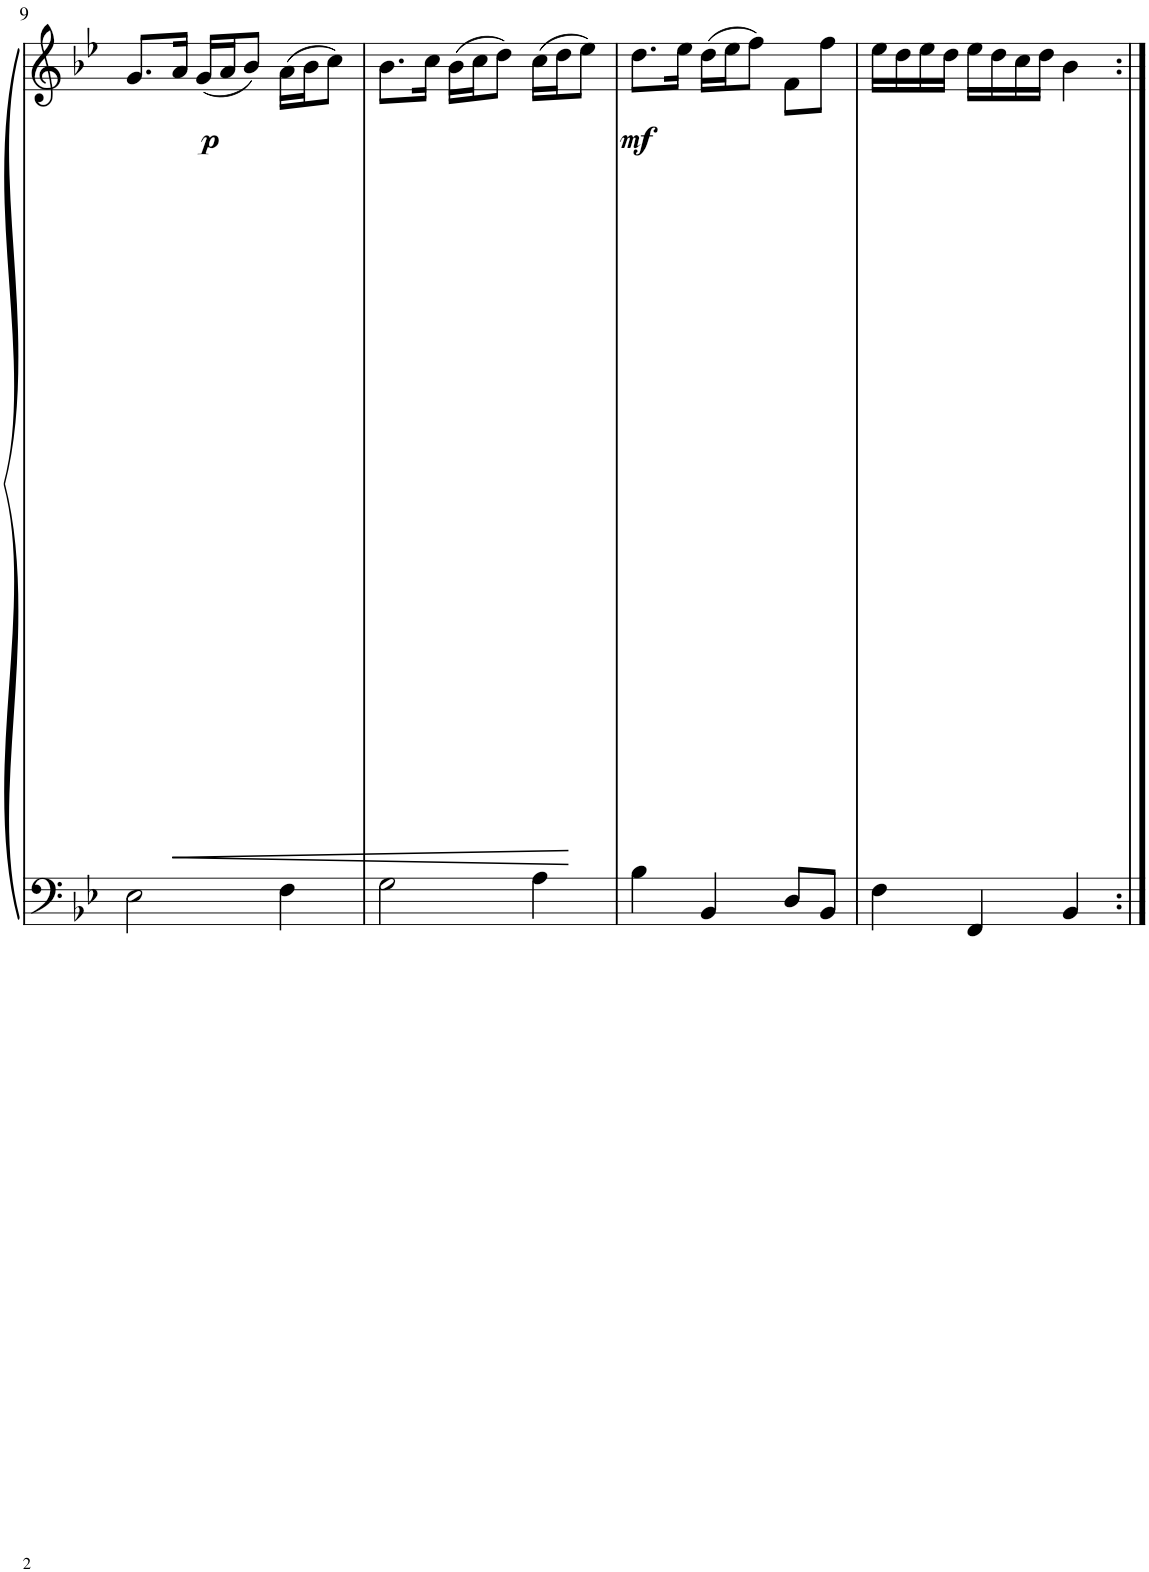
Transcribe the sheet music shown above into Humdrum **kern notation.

**kern	**kern	**dynam
*part1	*part1	*part1
*staff2	*staff1	*staff1/2
*I"Piano	*	*
*I'Pno	*	*
!!LO:PB:g=z
*clefF4	*clefG2	*
*k[b-e-]	*k[b-e-]	*
*M3/4	*M3/4	*
=9	=9	=9
!	!	!LO:DY:b
2E-\	8.g/L	p
!	!	!LO:HP:b
.	16a/Jk	<
.	(16g/LL	.
.	16a/J	.
.	8b-/J)	.
4F\	(16a\LL	.
.	16b-\J	.
.	8cc\J)	.
=10	=10	=10
2G\	8.b-\L	.
.	16cc\Jk	.
.	(16b-\LL	.
.	16cc\J	.
.	8dd\J)	.
4A\	(16cc\LL	.
.	16dd\J	.
.	8ee-\J)	[
=11	=11	=11
!	!	!LO:DY:b
4B-\	8.dd\L	mf
.	16ee-\Jk	.
4BB-/	(16dd\LL	.
.	16ee-\J	.
.	8ff\J)	.
8D/L	8f\L	.
8BB-/J	8ff\J	.
=12	=12	=12
4F\	16ee-\LL	.
.	16dd\	.
.	16ee-\	.
.	16dd\JJ	.
4FF/	16ee-\LL	.
.	16dd\	.
.	16cc\	.
.	16dd\JJ	.
4BB-/	4b-\	.
=:|!	=:|!	=:|!
*-	*-	*-
